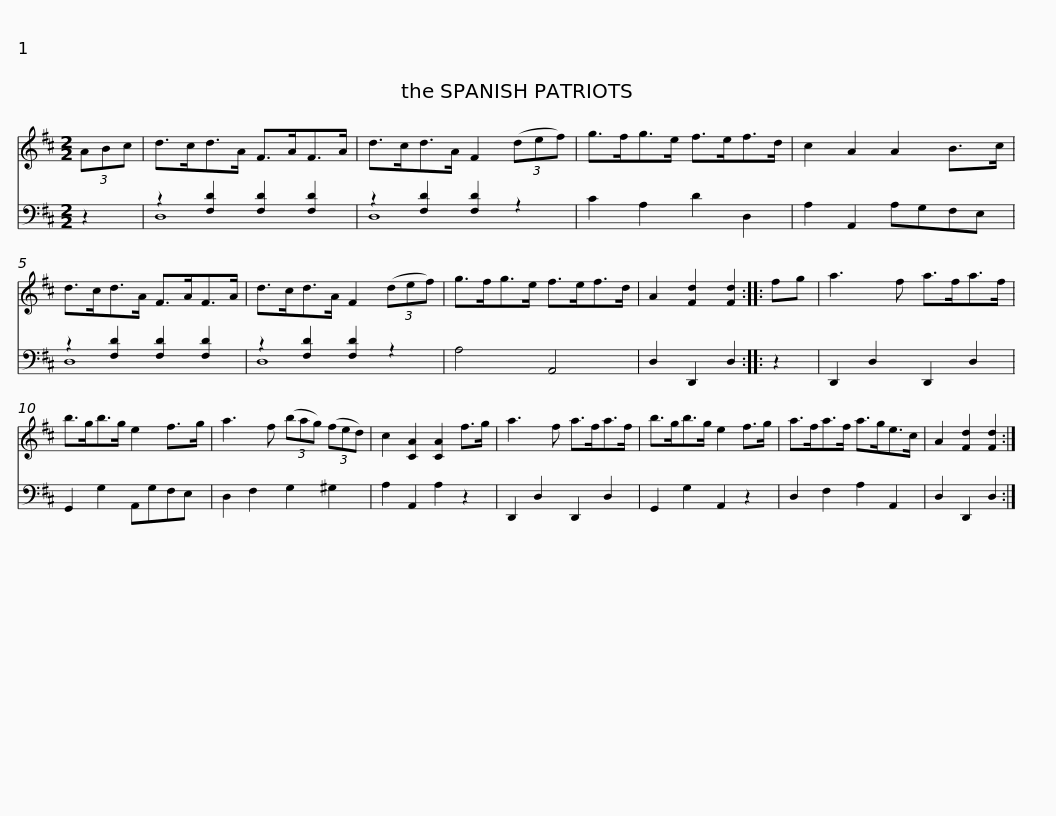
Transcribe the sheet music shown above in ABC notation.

X:1
%%score 1 ( 2 3 )
L:1/8
M:2/2
I:linebreak $
K:D
V:1 treble
V:2 bass
V:3 bass
V:1
 (3ABc | d>cd>A F>AF>A | d>cd>A F2 (3(def) | g>fg>e f>ef>d | c2 A2 A2 B>c |$ %5
 d>cd>A F>AF>A | d>cd>A F2 (3(def) | g>fg>e f>ef>d | A2 [Fd]2 [Fd]2 :: fg | %10
 a3 f a>fa>f |$ b>gb>g e2 f>g | a3 f (3(bag) (3(fed) | c2 [CA]2 [CA]2 f>g | a3 f a>fa>f | %15
 b>gb>g e2 f>g |$ a>fa>f a>ge>c | A2 [Fd]2 [Fd]2 :| %18
V:2
 z2 | z2 [F,D]2 [F,D]2 [F,D]2 | z2 [F,D]2 [F,D]2 z2 | C2 A,2 D2 D,2 | A,2 A,,2 A,G,F,E, |$ %5
 z2 [F,D]2 [F,D]2 [F,D]2 | z2 [F,D]2 [F,D]2 z2 | A,4 A,,4 | D,2 D,,2 D,2 :: z2 | %10
 D,,2 D,2 D,,2 D,2 |$ G,,2 G,2 A,,G,F,E, | D,2 F,2 G,2 ^G,2 | A,2 A,,2 A,2 z2 | D,,2 D,2 D,,2 D,2 | %15
 G,,2 G,2 A,,2 z2 |$ D,2 F,2 A,2 A,,2 | D,2 D,,2 D,2 :| %18
V:3
 x2 | D,8 | D,8 | x8 | x8 |$ %5
 D,8 | D,8 | x8 | x6 :: x2 | %10
 x8 |$ x8 | x8 | x8 | x8 | %15
 x8 |$ x8 | x6 :| %18
